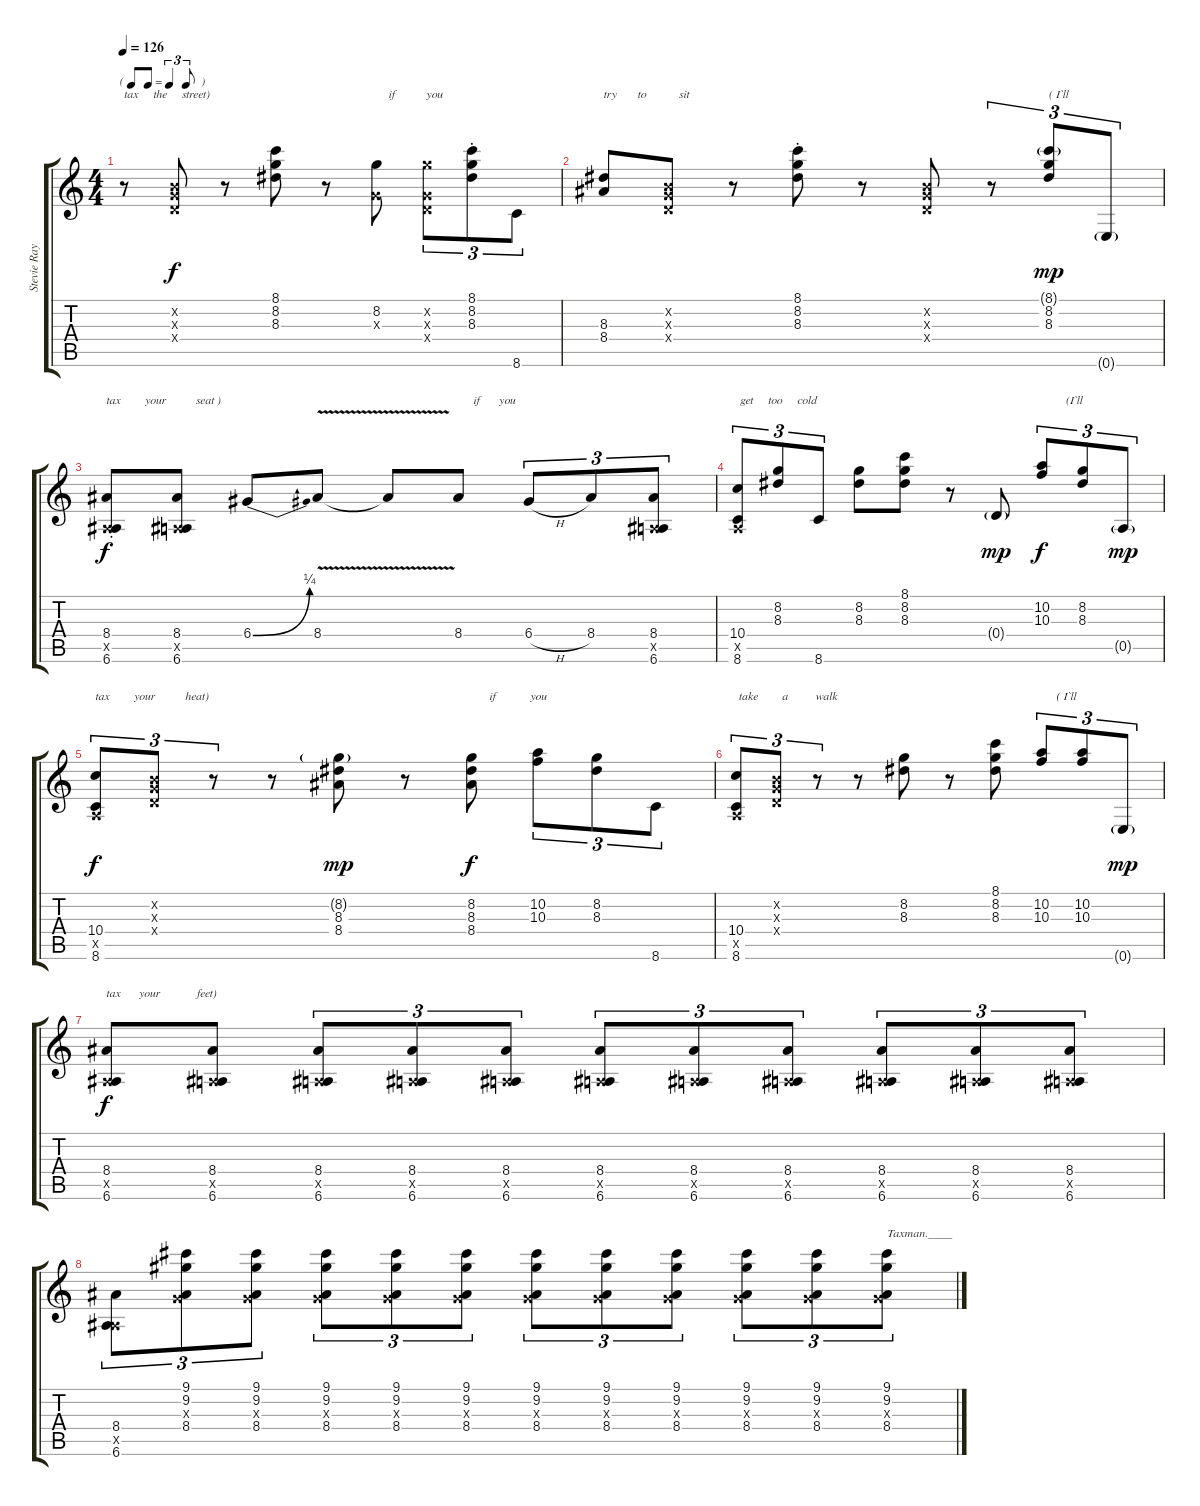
\track ("Stevie Ray Vaughan" "Stevie Ray") {instrument distortionguitar}
\staff {score tabs}
\tuning (E4 B3 G3 D3 A2 E2) {hide}
\ts (4 4)
\tf triplet8th
\tempo 126
\clef g2
\ks c
r.8{txt "tax     the     street)" dy f} (0.2{x} 0.3{x} 0.4{x}).8 r.8 (8.1 8.2 8.3).8 r.8 (8.2 0.3{x}).8{txt "    if          you   "} (8.2{x} 0.3{x} 0.4{x}).8{tu (3 2)} (8.1{st} 8.2 8.3).8{tu (3 2)} 8.6.8{tu (3 2)} |
(8.3 8.4).8{txt "try       to           sit          "} (0.2{x} 0.3{x} 0.4{x}).8 r.8 (8.1{st} 8.2 8.3).8 r.8 (0.2{x} 0.3{x} 0.4{x}).8 r.8{tu (3 2)} (8.1{g} 8.2 8.3).8{tu (3 2) txt "( I`ll" dy mp} 0.6{g}.8{tu (3 2)} |
(8.4 0.5{x} 6.6{st}).8{txt "tax        your          seat )   " dy f} (8.4 0.5{x} 6.6).8 6.4{be (bend 0 0 60 1)}.8 8.4{v}.8 8.4{t}.8 8.4.8{txt "     if      you    "} 6.4{h}.8{tu (3 2)} 8.4.8{tu (3 2)} (8.4 0.5{x} 6.6).8{tu (3 2)} |
(10.4 0.5{x} 8.6).8{tu (3 2) txt " get     too     cold     "} (8.2 8.3).8{tu (3 2)} 8.6.8{tu (3 2)} (8.2 8.3).8 (8.1 8.2 8.3).8 r.8 0.4{g}.8{dy mp} (10.2 10.3).8{tu (3 2) txt "        (I`ll     " dy f} (8.2 8.3).8{tu (3 2)} 0.5{g}.8{tu (3 2) dy mp} |
(10.4 0.5{x} 8.6).8{tu (3 2) txt "tax        your          heat)    " dy f} (0.2{x} 0.3{x} 0.4{x}).8{tu (3 2)} r.8{tu (3 2)} r.8 (8.2{g} 8.3 8.4).8{dy mp} r.8 (8.2 8.3 8.4).8{txt "      if           you     " dy f} (10.2 10.3).8{tu (3 2)} (8.2 8.3).8{tu (3 2)} 8.6.8{tu (3 2)} |
(10.4 0.5{x} 8.6).8{tu (3 2) txt " take        a         walk"} (0.2{x} 0.3{x} 0.4{x}).8{tu (3 2)} r.8{tu (3 2)} r.8 (8.2 8.3).8 r.8 (8.1 8.2 8.3).8 (10.2 10.3).8{tu (3 2) txt "     ( I`ll     "} (10.2 10.3).8{tu (3 2)} 0.6{g}.8{tu (3 2) dy mp} |
(8.4 0.5{x} 6.6).8{txt "tax      your            feet)" dy f} (8.4 0.5{x} 6.6).8 (8.4 0.5{x} 6.6).8{tu (3 2)} (8.4 0.5{x} 6.6).8{tu (3 2)} (8.4 0.5{x} 6.6).8{tu (3 2)} (8.4 0.5{x} 6.6).8{tu (3 2)} (8.4 0.5{x} 6.6).8{tu (3 2)} (8.4 0.5{x} 6.6).8{tu (3 2)} (8.4 0.5{x} 6.6).8{tu (3 2)} (8.4 0.5{x} 6.6).8{tu (3 2)} (8.4 0.5{x} 6.6).8{tu (3 2)} |
(8.4 0.5{x} 6.6).8{tu (3 2)} (9.1 9.2 0.3{x} 8.4).8{tu (3 2)} (9.1 9.2 0.3{x} 8.4).8{tu (3 2)} (9.1 9.2 0.3{x} 8.4).8{tu (3 2)} (9.1 9.2 0.3{x} 8.4).8{tu (3 2)} (9.1 9.2 0.3{x} 8.4).8{tu (3 2)} (9.1 9.2 0.3{x} 8.4).8{tu (3 2)} (9.1 9.2 0.3{x} 8.4).8{tu (3 2)} (9.1 9.2 0.3{x} 8.4).8{tu (3 2)} (9.1 9.2 0.3{x} 8.4).8{tu (3 2)} (9.1 9.2 0.3{x} 8.4).8{tu (3 2)} (9.1 9.2 0.3{x} 8.4).8{tu (3 2) txt "Taxman.____"}
